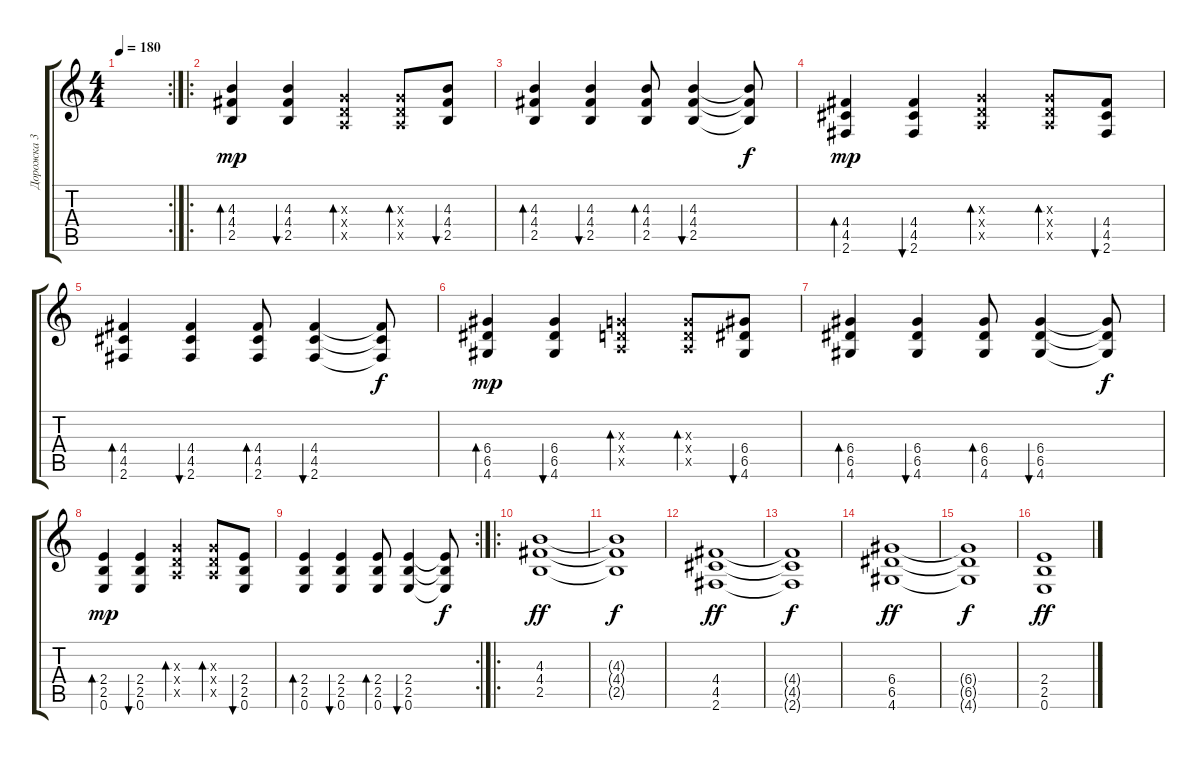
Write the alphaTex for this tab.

\track ("Дорожка 3" "Дорожка 3") {instrument overdrivenguitar}
\staff {score tabs}
\tuning (E4 B3 G3 D3 A2 E2) {hide}
\rc 2
\ts (4 4)
\tempo 180
\clef g2
\ks c
|
\ro
(4.3 4.4 2.5).4{bd 30 dy mp} (4.3 4.4 2.5).4{bu 30} (0.3{x} 0.4{x} 0.5{x}).4{bd 30} (0.3{x} 0.4{x} 0.5{x}).8{bd 30} (4.3 4.4 2.5).8{bu 30} |
(4.3 4.4 2.5).4{bd 30} (4.3 4.4 2.5).4{bu 30} (4.3 4.4 2.5).8{bd 30} (4.3 4.4 2.5).4{bu 30} (4.3{t} 4.4{t} 2.5{t}).8{dy f} |
(4.4 4.5 2.6).4{bd 30 dy mp} (4.4 4.5 2.6).4{bu 30} (0.3{x} 0.4{x} 0.5{x}).4{bd 30} (0.3{x} 0.4{x} 0.5{x}).8{bd 30} (4.4 4.5 2.6).8{bu 30} |
(4.4 4.5 2.6).4{bd 30} (4.4 4.5 2.6).4{bu 30} (4.4 4.5 2.6).8{bd 30} (4.4 4.5 2.6).4{bu 30} (4.4{t} 4.5{t} 2.6{t}).8{dy f} |
(6.4 6.5 4.6).4{bd 30 dy mp} (6.4 6.5 4.6).4{bu 30} (0.3{x} 0.4{x} 0.5{x}).4{bd 30} (0.3{x} 0.4{x} 0.5{x}).8{bd 30} (6.4 6.5 4.6).8{bu 30} |
(6.4 6.5 4.6).4{bd 30} (6.4 6.5 4.6).4{bu 30} (6.4 6.5 4.6).8{bd 30} (6.4 6.5 4.6).4{bu 30} (6.4{t} 6.5{t} 4.6{t}).8{dy f} |
(2.4 2.5 0.6).4{bd 30 dy mp} (2.4 2.5 0.6).4{bu 30} (0.3{x} 0.4{x} 0.5{x}).4{bd 30} (0.3{x} 0.4{x} 0.5{x}).8{bd 30} (2.4 2.5 0.6).8{bu 30} |
\rc 2
(2.4 2.5 0.6).4{bd 30} (2.4 2.5 0.6).4{bu 30} (2.4 2.5 0.6).8{bd 30} (2.4 2.5 0.6).4{bu 30} (2.4{t} 2.5{t} 0.6{t}).8{dy f} |
\ro
(4.3 4.4 2.5).1{dy ff} |
(4.3{t} 4.4{t} 2.5{t}).1{dy f} |
(4.4 4.5 2.6).1{dy ff} |
(4.4{t} 4.5{t} 2.6{t}).1{dy f} |
(6.4 6.5 4.6).1{dy ff} |
(6.4{t} 6.5{t} 4.6{t}).1{dy f} |
(2.4 2.5 0.6).1{dy ff}
